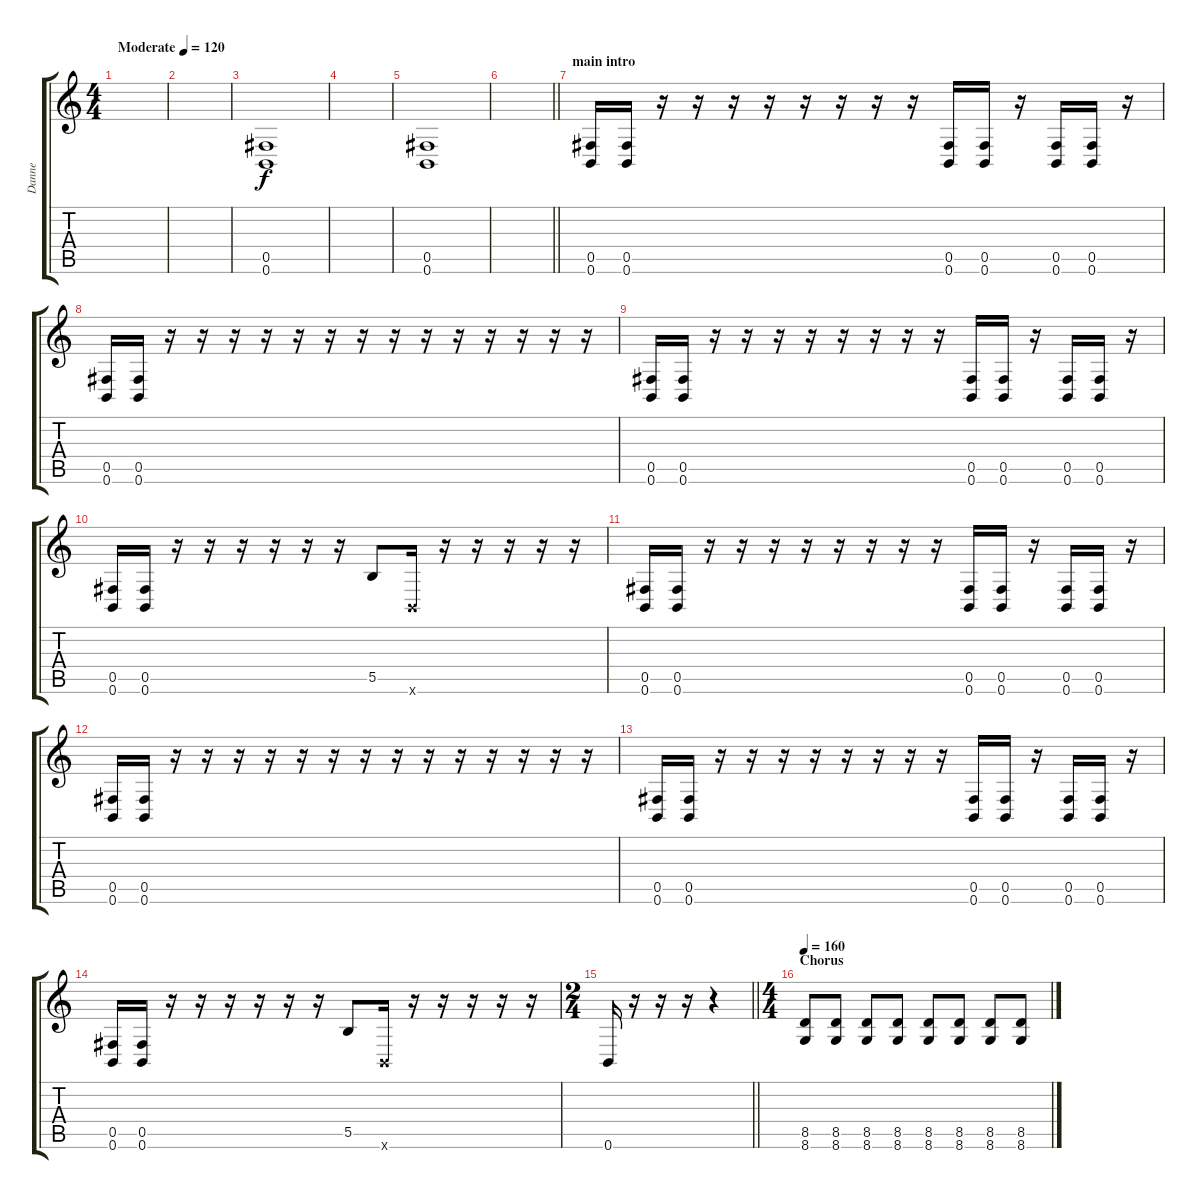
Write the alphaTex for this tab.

\track ("Danne" "Danne") {instrument distortionguitar}
\staff {score tabs}
\tuning (Db4 Ab3 E3 B2 Gb2 B1) {hide}
\ts (4 4)
\tempo (120 "Moderate")
\clef g2
\ks c
|
|
(0.5 0.6).1 |
|
(0.5 0.6).1 |
\barLineRight lightlight
|
\section ("" "main intro")
(0.5 0.6).16 (0.5 0.6).16 r.16 r.16 r.16 r.16 r.16 r.16 r.16 r.16 (0.5 0.6).16 (0.5 0.6).16 r.16 (0.5 0.6).16 (0.5 0.6).16 r.16 |
(0.5 0.6).16 (0.5 0.6).16 r.16 r.16 r.16 r.16 r.16 r.16 r.16 r.16 r.16 r.16 r.16 r.16 r.16 r.16 |
(0.5 0.6).16 (0.5 0.6).16 r.16 r.16 r.16 r.16 r.16 r.16 r.16 r.16 (0.5 0.6).16 (0.5 0.6).16 r.16 (0.5 0.6).16 (0.5 0.6).16 r.16 |
(0.5 0.6).16 (0.5 0.6).16 r.16 r.16 r.16 r.16 r.16 r.16 5.5.8 0.6{x}.16 r.16 r.16 r.16 r.16 r.16 |
(0.5 0.6).16 (0.5 0.6).16 r.16 r.16 r.16 r.16 r.16 r.16 r.16 r.16 (0.5 0.6).16 (0.5 0.6).16 r.16 (0.5 0.6).16 (0.5 0.6).16 r.16 |
(0.5 0.6).16 (0.5 0.6).16 r.16 r.16 r.16 r.16 r.16 r.16 r.16 r.16 r.16 r.16 r.16 r.16 r.16 r.16 |
(0.5 0.6).16 (0.5 0.6).16 r.16 r.16 r.16 r.16 r.16 r.16 r.16 r.16 (0.5 0.6).16 (0.5 0.6).16 r.16 (0.5 0.6).16 (0.5 0.6).16 r.16 |
(0.5 0.6).16 (0.5 0.6).16 r.16 r.16 r.16 r.16 r.16 r.16 5.5.8 0.6{x}.16 r.16 r.16 r.16 r.16 r.16 |
\ts (2 4)
\barLineRight lightlight
0.6.16 r.16 r.16 r.16 r.4 |
\ts (4 4)
\section ("" "Chorus")
\tempo 160
(8.5 8.6).8 (8.5 8.6).8 (8.5 8.6).8 (8.5 8.6).8 (8.5 8.6).8 (8.5 8.6).8 (8.5 8.6).8 (8.5 8.6).8
